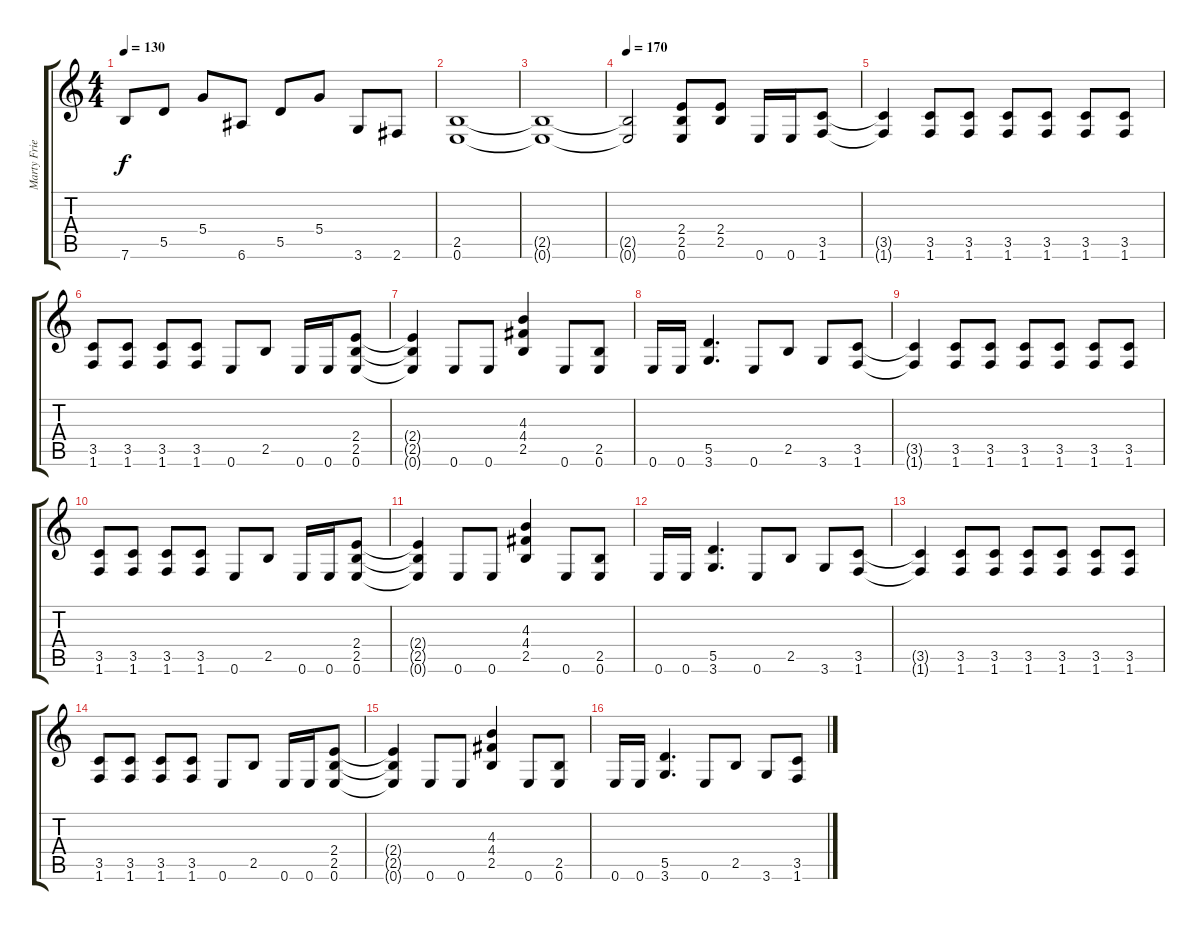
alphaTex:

\track ("Marty Friedman" "Marty Frie") {instrument distortionguitar}
\staff {score tabs}
\tuning (E4 B3 G3 D3 A2 E2) {hide}
\ts (4 4)
\tempo 130
\clef g2
\ks c
7.6.8{dy f} 5.5.8 5.4.8 6.6.8 5.5.8 5.4.8 3.6.8 2.6.8 |
(2.5 0.6).1 |
(2.5{t} 0.6{t}).1 |
\tempo 170
(2.5{t} 0.6{t}).2 (2.4 2.5 0.6).8 (2.4 2.5).8 0.6.16 0.6.16 (3.5 1.6).8 |
(3.5{t} 1.6{t}).4 (3.5 1.6).8 (3.5 1.6).8 (3.5 1.6).8 (3.5 1.6).8 (3.5 1.6).8 (3.5 1.6).8 |
(3.5 1.6).8 (3.5 1.6).8 (3.5 1.6).8 (3.5 1.6).8 0.6.8 2.5.8 0.6.16 0.6.16 (2.4 2.5 0.6).8 |
(2.4{t} 2.5{t} 0.6{t}).4 0.6.8 0.6.8 (4.3 4.4 2.5).4 0.6.8 (2.5 0.6).8 |
0.6.16 0.6.16 (5.5 3.6).4{d} 0.6.8 2.5.8 3.6.8 (3.5 1.6).8 |
(3.5{t} 1.6{t}).4 (3.5 1.6).8 (3.5 1.6).8 (3.5 1.6).8 (3.5 1.6).8 (3.5 1.6).8 (3.5 1.6).8 |
(3.5 1.6).8 (3.5 1.6).8 (3.5 1.6).8 (3.5 1.6).8 0.6.8 2.5.8 0.6.16 0.6.16 (2.4 2.5 0.6).8 |
(2.4{t} 2.5{t} 0.6{t}).4 0.6.8 0.6.8 (4.3 4.4 2.5).4 0.6.8 (2.5 0.6).8 |
0.6.16 0.6.16 (5.5 3.6).4{d} 0.6.8 2.5.8 3.6.8 (3.5 1.6).8 |
(3.5{t} 1.6{t}).4 (3.5 1.6).8 (3.5 1.6).8 (3.5 1.6).8 (3.5 1.6).8 (3.5 1.6).8 (3.5 1.6).8 |
(3.5 1.6).8 (3.5 1.6).8 (3.5 1.6).8 (3.5 1.6).8 0.6.8 2.5.8 0.6.16 0.6.16 (2.4 2.5 0.6).8 |
(2.4{t} 2.5{t} 0.6{t}).4 0.6.8 0.6.8 (4.3 4.4 2.5).4 0.6.8 (2.5 0.6).8 |
0.6.16 0.6.16 (5.5 3.6).4{d} 0.6.8 2.5.8 3.6.8 (3.5 1.6).8
